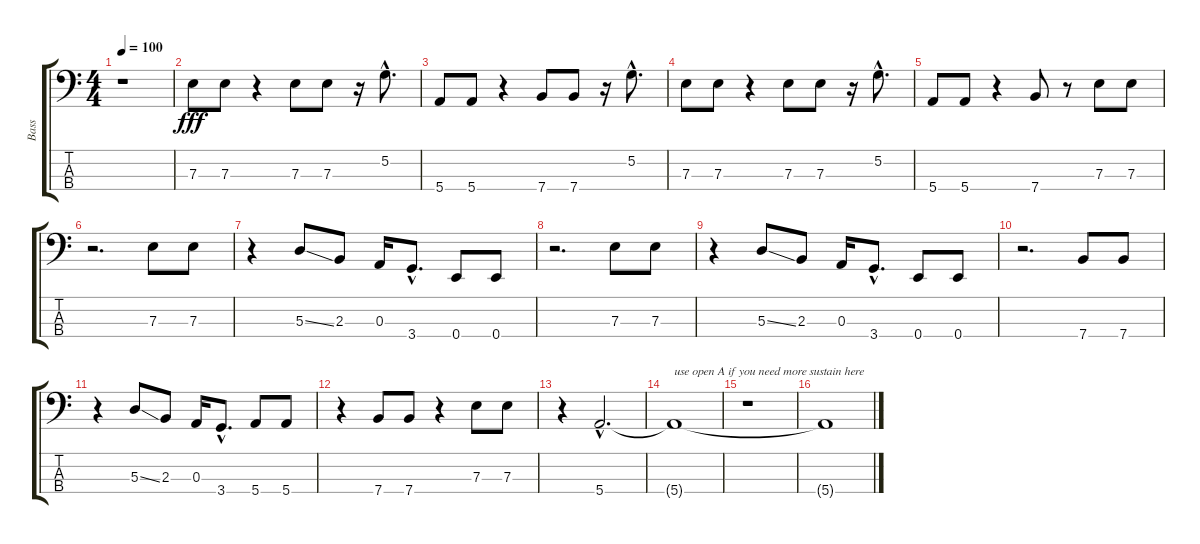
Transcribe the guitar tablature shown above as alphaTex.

\track ("Bass" "Bass") {instrument electricbassfinger}
\staff {score tabs}
\tuning (G2 D2 A1 E1) {hide}
\ts (4 4)
\tempo 100
\clef f4
\ks c
r.1{dy fff instrument electricbassfinger} |
7.3.8 7.3.8 r.4 7.3.8 7.3.8 r.16 5.2{hac}.8{d} |
5.4.8 5.4.8 r.4 7.4.8 7.4.8 r.16 5.2{hac}.8{d} |
7.3.8 7.3.8 r.4 7.3.8 7.3.8 r.16 5.2{hac}.8{d} |
5.4.8 5.4.8 r.4 7.4.8 r.8 7.3.8 7.3.8 |
r.2{d} 7.3.8 7.3.8 |
r.4 5.3{ss}.8 2.3.8 0.3.16 3.4{hac}.8{d} 0.4.8 0.4.8 |
r.2{d} 7.3.8 7.3.8 |
r.4 5.3{ss}.8 2.3.8 0.3.16 3.4{hac}.8{d} 0.4.8 0.4.8 |
r.2{d} 7.4.8 7.4.8 |
r.4 5.3{ss}.8 2.3.8 0.3.16 3.4{hac}.8{d} 5.4.8 5.4.8 |
r.4 7.4.8 7.4.8 r.4 7.3.8 7.3.8 |
r.4 5.4{hac}.2{d} |
5.4{t}.1{txt "use open A if you need more sustain here"} |
r.1 |
5.4{t}.1
